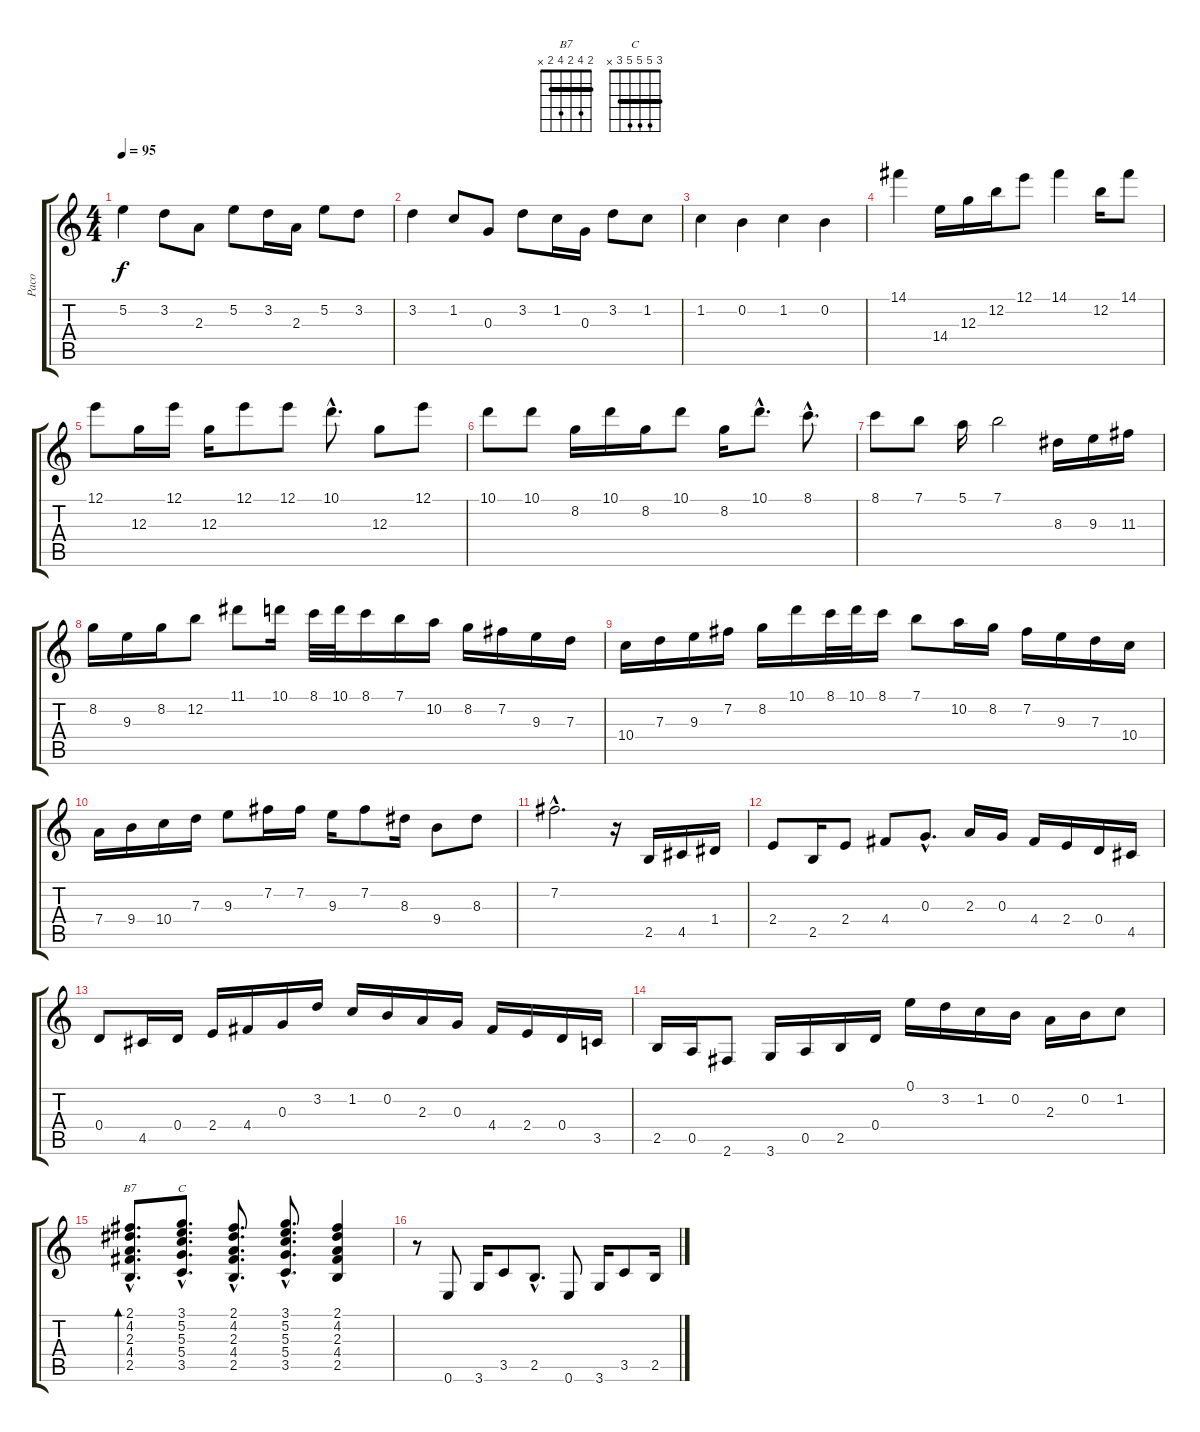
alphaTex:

\track ("Paco" "Paco") {instrument acousticguitarnylon}
\staff {score tabs}
\tuning (E4 B3 G3 D3 A2 E2) {hide}
\chord ("B7" 2 4 2 4 2 x) {barre 2}
\chord ("C" 3 5 5 5 3 x) {barre 3}
\ts (4 4)
\tempo 95
\clef g2
\ks c
5.2.4{dy f} 3.2.8 2.3.8 5.2.8 3.2.16 2.3.16 5.2.8 3.2.8 |
3.2.4 1.2.8 0.3.8 3.2.8 1.2.16 0.3.16 3.2.8 1.2.8 |
1.2.4 0.2.4 1.2.4 0.2.4 |
14.1.4 14.4.16 12.3.16 12.2.16 12.1.8 14.1.4 12.2.16 14.1.8 |
12.1.8 12.3.16 12.1.16 12.3.16 12.1.8 12.1.8 10.1{hac}.8{d} 12.3.8 12.1.8 |
10.1.8 10.1.8 8.2.16 10.1.16 8.2.16 10.1.8 8.2.16 10.1{hac}.8{d} 8.1{hac}.8{d} |
8.1.8 7.1.8 5.1.16 7.1.2 8.3.16 9.3.16 11.3.16 |
8.2.16 9.3.16 8.2.16 12.2.8 11.1.8 10.1.16 8.1.32 10.1.32 8.1.16 7.1.16 10.2.16 8.2.16 7.2.16 9.3.16 7.3.16 |
10.4.16 7.3.16 9.3.16 7.2.16 8.2.16 10.1.16 8.1.32 10.1.32 8.1.16 7.1.8 10.2.16 8.2.16 7.2.16 9.3.16 7.3.16 10.4.16 |
7.4.16 9.4.16 10.4.16 7.3.16 9.3.8 7.2.16 7.2.16 9.3.16 7.2.8 8.3.16 9.4.8 8.3.8 |
7.2{hac}.2{d} r.16 2.5.16 4.5.16 1.4.16 |
2.4.8 2.5.16 2.4.8 4.4.8 0.3{hac}.8{d} 2.3.16 0.3.16 4.4.16 2.4.16 0.4.16 4.5.16 |
0.4.8 4.5.16 0.4.16 2.4.16 4.4.16 0.3.16 3.2.16 1.2.16 0.2.16 2.3.16 0.3.16 4.4.16 2.4.16 0.4.16 3.5.16 |
2.5.16 0.5.16 2.6.8 3.6.16 0.5.16 2.5.16 0.4.16 0.1.16 3.2.16 1.2.16 0.2.16 2.3.16 0.2.16 1.2.8 |
(2.1{hac} 4.2{hac} 2.3{hac} 4.4{hac} 2.5{hac}).8{d bd 60 ch "B7"} (3.1{hac} 5.2{hac} 5.3{hac} 5.4{hac} 3.5{hac}).8{d ch "C"} (2.1{hac} 4.2{hac} 2.3{hac} 4.4{hac} 2.5{hac}).8{d} (3.1{hac} 5.2{hac} 5.3{hac} 5.4{hac} 3.5{hac}).8{d} (2.1 4.2 2.3 4.4 2.5).4 |
r.8 0.6.8 3.6.16 3.5.8 2.5{hac}.8{d} 0.6.8 3.6.16 3.5.8 2.5.16
